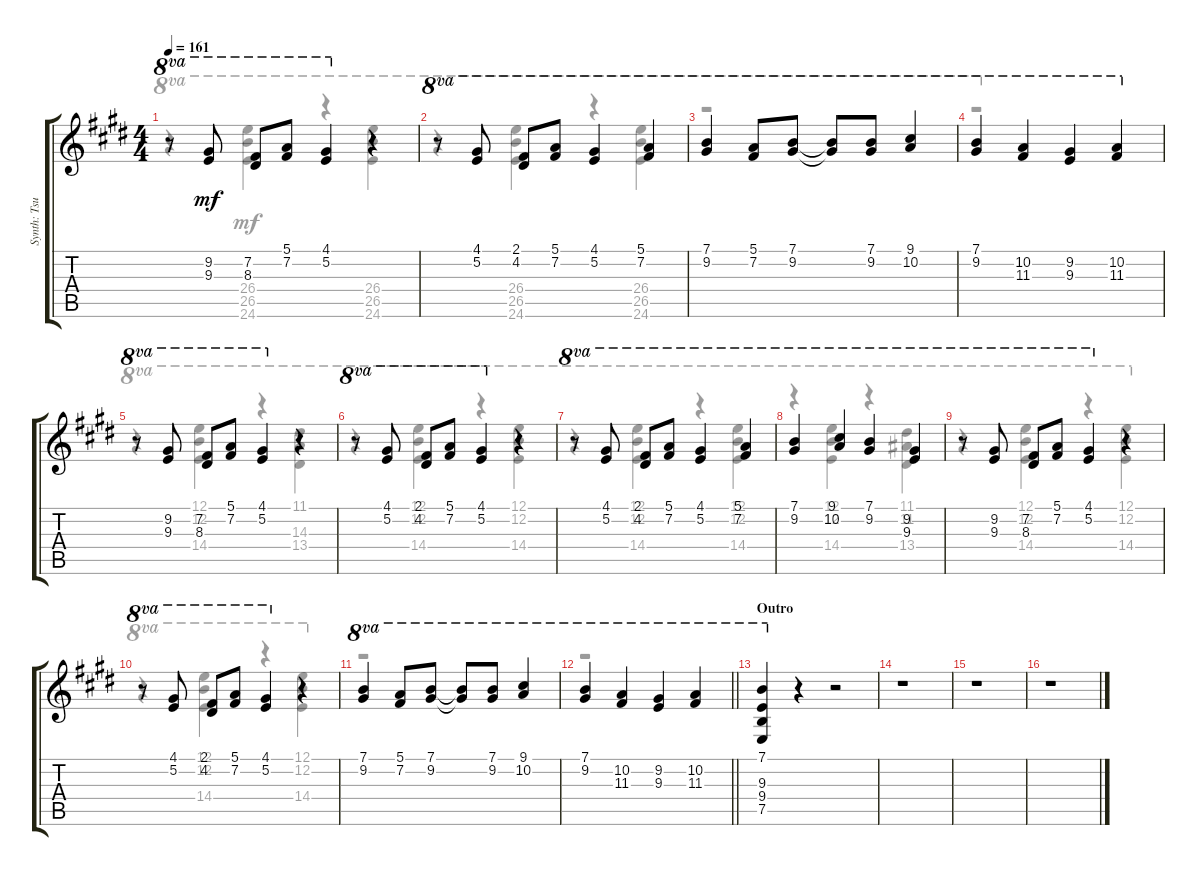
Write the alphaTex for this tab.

\track ("Synth: Tsumugi Kotobuki" "Synth: Tsu") {instrument rockorgan}
\staff {score tabs}
\tuning (E5 B4 G4 D4 A3 E3) {hide}
\voice
\ts (4 4)
\tempo 161
\clef g2
\ks e
r.8{ot 8va dy mf} (9.2 9.3).8{ot 8va} (7.2 8.3).8{ot 8va} (5.1 7.2).8{ot 8va} (4.1 5.2).4{ot 8va} r.4 |
r.8{ot 8va} (4.1 5.2).8{ot 8va} (2.1 4.2).8{ot 8va} (5.1 7.2).8{ot 8va} (4.1 5.2).4{ot 8va} (5.1 7.2).4{ot 8va} |
(7.1 9.2).4{ot 8va} (5.1 7.2).8{ot 8va} (7.1 9.2).8{ot 8va} (7.1{t} 9.2{t}).8{ot 8va} (7.1 9.2).8{ot 8va} (9.1 10.2).4{ot 8va} |
(7.1 9.2).4{ot 8va} (10.2 11.3).4{ot 8va} (9.2 9.3).4{ot 8va} (10.2 11.3).4{ot 8va} |
r.8{ot 8va} (9.2 9.3).8{ot 8va} (7.2 8.3).8{ot 8va} (5.1 7.2).8{ot 8va} (4.1 5.2).4{ot 8va} r.4 |
r.8{ot 8va} (4.1 5.2).8{ot 8va} (2.1 4.2).8{ot 8va} (5.1 7.2).8{ot 8va} (4.1 5.2).4{ot 8va} r.4 |
r.8{ot 8va} (4.1 5.2).8{ot 8va} (2.1 4.2).8{ot 8va} (5.1 7.2).8{ot 8va} (4.1 5.2).4{ot 8va} (5.1 7.2).4{ot 8va} |
(7.1 9.2).4{ot 8va} (9.1 10.2).4{ot 8va} (7.1 9.2).4{ot 8va} (9.2 9.3).4{ot 8va} |
r.8{ot 8va} (9.2 9.3).8{ot 8va} (7.2 8.3).8{ot 8va} (5.1 7.2).8{ot 8va} (4.1 5.2).4{ot 8va} r.4 |
r.8{ot 8va} (4.1 5.2).8{ot 8va} (2.1 4.2).8{ot 8va} (5.1 7.2).8{ot 8va} (4.1 5.2).4{ot 8va} r.4 |
(7.1 9.2).4{ot 8va} (5.1 7.2).8{ot 8va} (7.1 9.2).8{ot 8va} (7.1{t} 9.2{t}).8{ot 8va} (7.1 9.2).8{ot 8va} (9.1 10.2).4{ot 8va} |
\barLineRight lightlight
(7.1 9.2).4{ot 8va} (10.2 11.3).4{ot 8va} (9.2 9.3).4{ot 8va} (10.2 11.3).4{ot 8va} |
\section ("" "Outro")
(7.1 9.3 9.4 7.5).4{ot 8va} r.4 r.2 |
r.1 |
r.1 |
r.1
\voice
\clef g2
\ottava regular
\simile none
\ks e
r.4{ot 8va dy mf} (26.4 26.5 24.6).4{ot 8va} r.4{ot 8va} (26.4 26.5 24.6).4{ot 8va} |
r.4{ot 8va} (26.4 26.5 24.6).4{ot 8va} r.4{ot 8va} (26.4 26.5 24.6).4{ot 8va} |
r.1{ot 8va} |
r.1{ot 8va} |
r.4{ot 8va} (12.1 12.2 14.4).4{ot 8va} r.4{ot 8va} (11.1 14.3 13.4).4{ot 8va} |
r.4{ot 8va} (12.1 12.2 14.4).4{ot 8va} r.4{ot 8va} (12.1 12.2 14.4).4{ot 8va} |
r.4{ot 8va} (12.1 12.2 14.4).4{ot 8va} r.4{ot 8va} (12.1 12.2 14.4).4{ot 8va} |
r.4{ot 8va} (12.1 12.2 14.4).4{ot 8va} r.4{ot 8va} (11.1 11.2 13.4).4{ot 8va} |
r.4{ot 8va} (12.1 12.2 14.4).4{ot 8va} r.4{ot 8va} (12.1 12.2 14.4).4{ot 8va} |
r.4{ot 8va} (12.1 12.2 14.4).4{ot 8va} r.4{ot 8va} (12.1 12.2 14.4).4{ot 8va} |
r.1 |
\barLineRight lightlight
r.1 |
|
|
|
